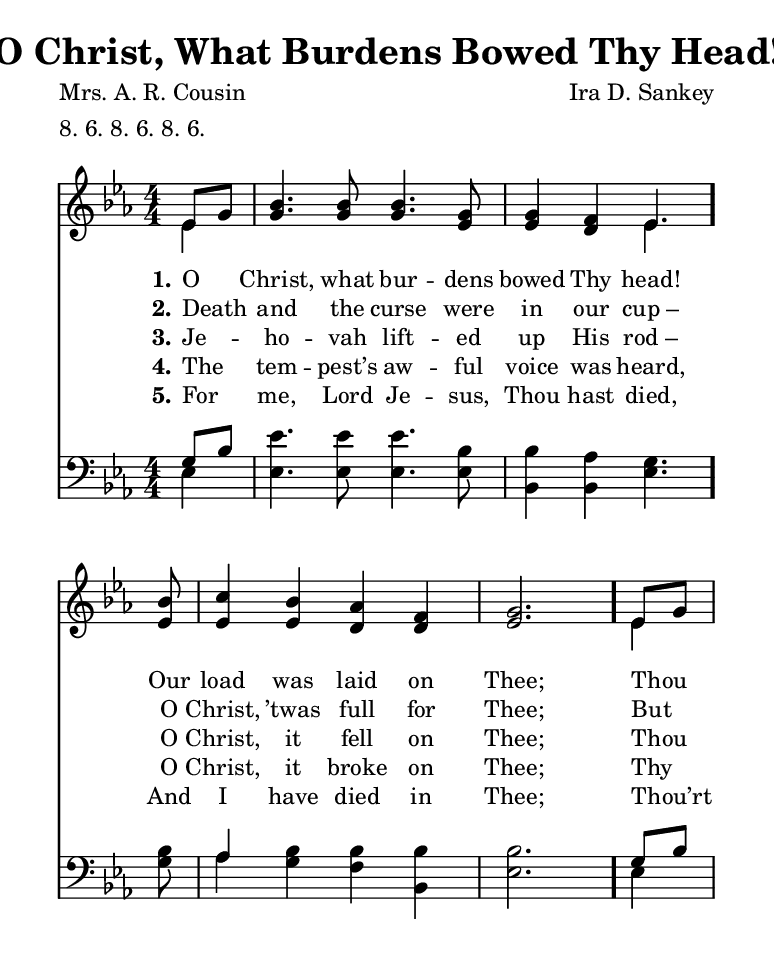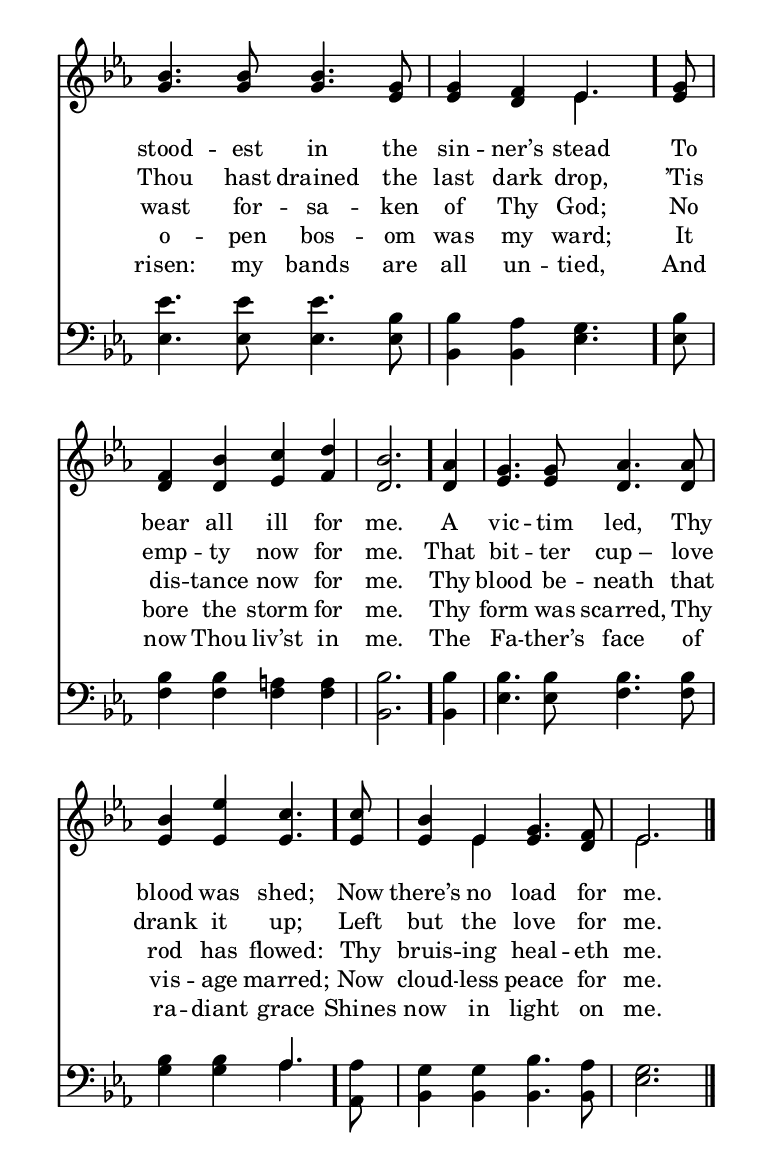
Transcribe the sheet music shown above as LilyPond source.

\include "common/global.ily"
\paper {
  \include "common/paper.ily"
  ragged-bottom = ##t
  ragged-last-bottom = ##t
  systems-per-page = #(cond (is-eogsized 3) (#t #f))
}

\header{
  %gospel
  hymnnumber = "33"
  title = "O Christ, What Burdens Bowed Thy Head!"
  tunename = ""
  meter = "8. 6. 8. 6. 8. 6."
  poet = "Mrs. A. R. Cousin"
  composer = "Ira D. Sankey"
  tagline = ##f
}

% for fermata in MIDI
ta = { \tempo 4=80 }
tb = { \tempo 4=40 }

patternAA = { c8[ c8] | c4. c8 c4. c8 | c4 c4 c4. }
patternAB = { c4      | c4. c8 c4. c8 | c4 c4 c4. }

patternBA = { c8 | c4 c4 c4  c4 | c2. }
patternBB = { c8 | c4 c4 c4. c8 | c2. }

global = {
  \include "common/overrides.ily"
  \override Staff.TimeSignature.style = #'numbered
  \time 4/4
  \override Score.MetronomeMark.transparent = ##t % hide all fermata changes too
  \ta
  \key ees \major
  \partial 4
  \autoBeamOff
}

notesSoprano = {
\global
\relative c' {

  \changePitch \patternAA { ees g | bes bes bes g | g f ees   }
  \changePitch \patternBA { bes'  | c bes aes f   | g         }
  \changePitch \patternAA { ees g | bes bes bes g | g f ees   }
  \changePitch \patternBA { g     | f bes c d     | bes       }
  \changePitch \patternAB { aes   | g g aes aes   | bes ees c }
  \changePitch \patternBB { c     | bes ees, g f  | ees       }

  \bar "|."

}
}

notesAlto = {
\global
\relative e' {

  \changePitch \patternAB { ees | g g g ees     | ees d ees   }
  \changePitch \patternBA { ees | ees ees d d   | ees         }
  \changePitch \patternAB { ees | g g g ees     | ees d ees   }
  \changePitch \patternBA { ees | d d ees f     | d           }
  \changePitch \patternAB { d   | ees ees d d   | ees ees ees }
  \changePitch \patternBB { ees | ees ees ees d | ees         }

}
}

notesTenor = {
\global
\relative a {

  \changePitch \patternAA { g bes | ees ees ees bes | bes aes g   }
  \changePitch \patternBA { bes   | aes bes bes bes | bes         }
  \changePitch \patternAA { g bes | ees ees ees bes | bes aes g   }
  \changePitch \patternBA { bes   | bes bes a a     | bes         }
  \changePitch \patternAB { bes   | bes bes bes bes | bes bes aes }
  \changePitch \patternBB { aes   | g g bes aes     | g           }

}
}

notesBass = {
\global
\relative f {

  \changePitch \patternAB { ees  | ees ees ees ees | bes bes ees }
  \changePitch \patternBA { g    | aes g f bes,    | ees         }
  \changePitch \patternAB { ees  | ees ees ees ees | bes bes ees }
  \changePitch \patternBA { ees  | f f f f         | bes,        }
  \changePitch \patternAB { bes  | ees ees f f     | g g aes     }
  \changePitch \patternBB { aes, | bes bes bes bes | ees         }

}
}

wordsA = \lyricmode {
\set stanza = "1."

O Christ, what bur -- dens bowed Thy head! \bar "."
Our load was laid on Thee; \bar "." \eogbreak
Thou stood -- est in the sin -- ner’s stead \bar "."
To bear all ill for me. \bar "." \eogbreak
A vic -- tim led, Thy blood was shed; \bar "."
Now there’s no load for me. \bar "." \eogbreak

}

wordsB = \lyricmode {
\set stanza = "2."

Death and the curse were in our cup_–
O Christ, ’twas full for Thee;
But Thou hast drained the last dark drop,
’Tis emp -- ty now for me.
That bit -- ter cup_– love drank it up;
Left but the love for me.

}

wordsC = \lyricmode {
\set stanza = "3."

Je -- ho -- vah lift -- ed up His rod_–
O Christ, it fell on Thee;
Thou wast for -- sa -- ken of Thy God;
No dis -- tance now for me.
Thy blood be -- neath that rod has flowed:
Thy bruis -- ing heal -- eth me.

}

wordsD = \lyricmode {
\set stanza = "4."

The tem -- pest’s aw -- ful voice was heard,
O Christ, it broke on Thee;
Thy o -- pen bos -- om was my ward;
It bore the storm for me.
Thy form was scarred, Thy vis -- age marred;
Now cloud -- less peace for me.

}

wordsE = \lyricmode {
\set stanza = "5."

For me, Lord Je -- sus, Thou hast died,
And I have died in Thee;
Thou’rt risen: my bands are all un -- tied,
And now Thou liv’st in me.
The Fa -- ther’s face of ra -- diant grace
Shines now in light on me.

}

\score {
  \context ChoirStaff <<
    \context Staff = upper <<
      \set Staff.autoBeaming = ##f
      \set ChoirStaff.systemStartDelimiter = #'SystemStartBar
      \set ChoirStaff.printPartCombineTexts = ##f
      \partcombine #'(2 . 11) \notesSoprano \notesAlto
      \context NullVoice = sopranos { \voiceOne << \notesSoprano >> }
      \context Lyrics = one   \lyricsto sopranos \wordsA
      \context Lyrics = two   \lyricsto sopranos \wordsB
      \context Lyrics = three \lyricsto sopranos \wordsC
      \context Lyrics = four  \lyricsto sopranos \wordsD
      \context Lyrics = five  \lyricsto sopranos \wordsE
    >>
    \context Staff = men <<
      \set Staff.autoBeaming = ##f
      \clef bass
      \set ChoirStaff.printPartCombineTexts = ##f
      \partcombine #'(2 . 11) \notesTenor \notesBass
    >>
  >>
  \layout {
    \include "common/layout.ily"
  }
  \midi{
    \include "common/midi.ily"
  }
}

\version "2.19.49"  % necessary for upgrading to future LilyPond versions.

% vi:set et ts=2 sw=2 ai nocindent syntax=lilypond:
